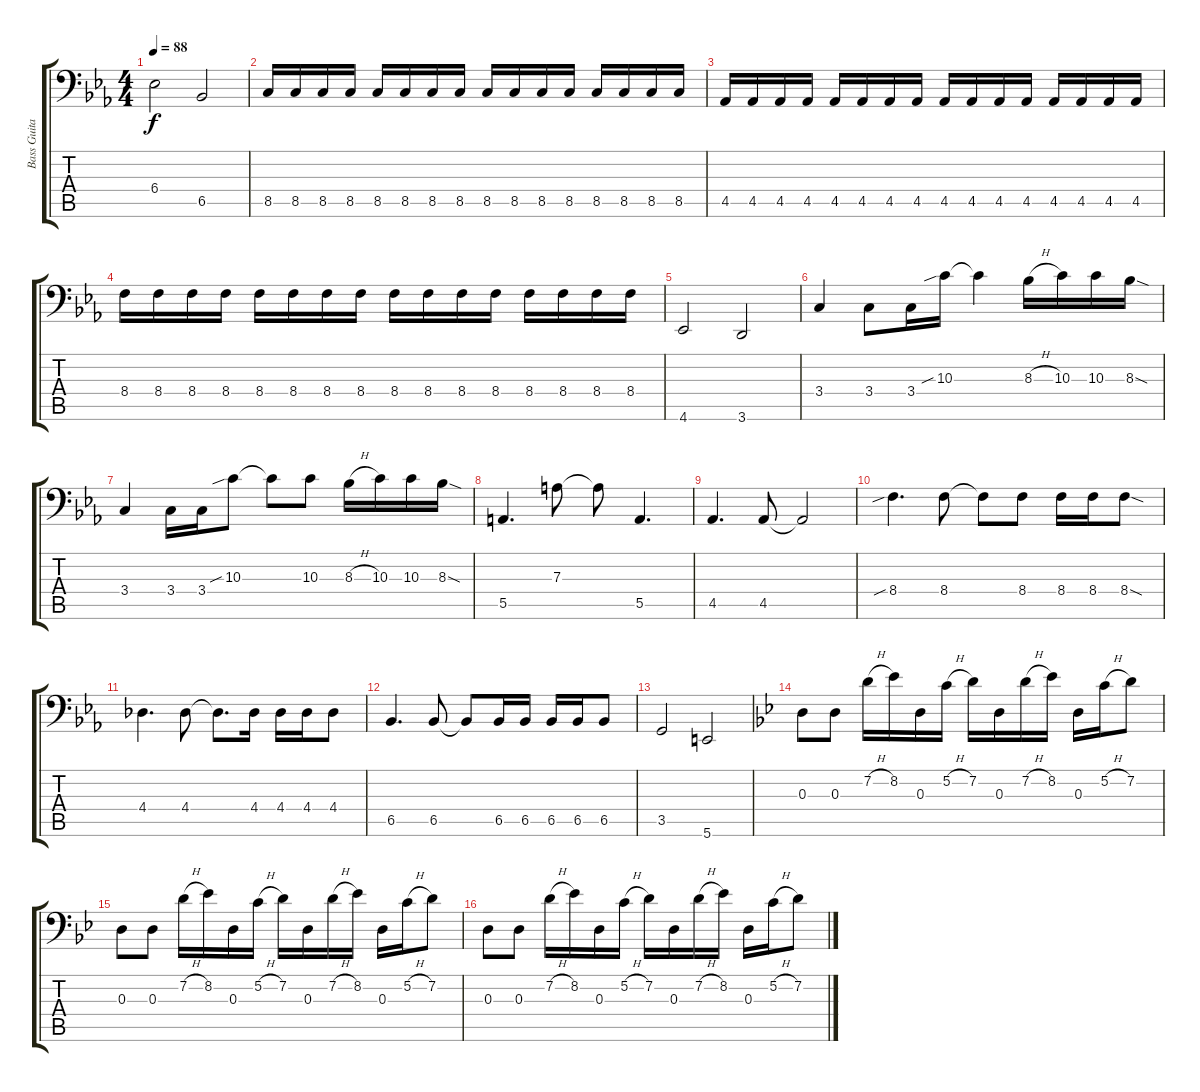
\track ("Bass Guitar - John Myung" "Bass Guita") {instrument distortionguitar}
\staff {score tabs}
\tuning (C3 G2 D2 A1 E1 B0) {hide}
\ts (4 4)
\tempo 88
\clef f4
\ks eb
6.4.2{dy f} 6.5.2 |
8.5.16 8.5.16 8.5.16 8.5.16 8.5.16 8.5.16 8.5.16 8.5.16 8.5.16 8.5.16 8.5.16 8.5.16 8.5.16 8.5.16 8.5.16 8.5.16 |
4.5.16 4.5.16 4.5.16 4.5.16 4.5.16 4.5.16 4.5.16 4.5.16 4.5.16 4.5.16 4.5.16 4.5.16 4.5.16 4.5.16 4.5.16 4.5.16 |
8.4.16 8.4.16 8.4.16 8.4.16 8.4.16 8.4.16 8.4.16 8.4.16 8.4.16 8.4.16 8.4.16 8.4.16 8.4.16 8.4.16 8.4.16 8.4.16 |
4.6.2 3.6.2 |
3.4.4 3.4.8 3.4.16 10.3{sib}.16 10.3{t}.4 8.3{h}.16 10.3.16 10.3.16 8.3{sod}.16 |
3.4.4 3.4.16 3.4.16 10.3{sib}.8 10.3{t}.8 10.3.8 8.3{h}.16 10.3.16 10.3.16 8.3{sod}.16 |
5.5.4{d} 7.3.8 7.3{t}.8 5.5.4{d} |
4.5.4{d} 4.5.8 4.5{t}.2 |
8.4{sib}.4{d} 8.4.8 8.4{t}.8 8.4.8 8.4.16 8.4.16 8.4{sod}.8 |
4.4.4{d} 4.4.8 4.4{t}.8{d} 4.4.16 4.4.16 4.4.16 4.4.8 |
6.5.4{d} 6.5.8 6.5{t}.8 6.5.16 6.5.16 6.5.16 6.5.16 6.5.8 |
3.5.2 5.6.2 |
\ks bb
0.3.8 0.3.8 7.2{h}.16 8.2.16 0.3.16 5.2{h}.16 7.2.16 0.3.16 7.2{h}.16 8.2.16 0.3.16 5.2{h}.16 7.2.8 |
0.3.8 0.3.8 7.2{h}.16 8.2.16 0.3.16 5.2{h}.16 7.2.16 0.3.16 7.2{h}.16 8.2.16 0.3.16 5.2{h}.16 7.2.8 |
0.3.8 0.3.8 7.2{h}.16 8.2.16 0.3.16 5.2{h}.16 7.2.16 0.3.16 7.2{h}.16 8.2.16 0.3.16 5.2{h}.16 7.2.8
